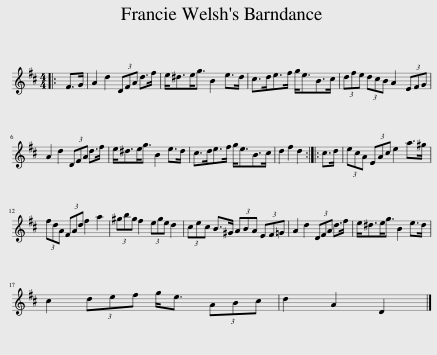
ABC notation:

X:1
L:1/8
M:4/4
I:linebreak $
K:D
V:1 treble
V:1
|: F>G | A2 d2 (3DFA d>f | e<^de<g B2 e>d | c>de>f g<eB>c | (3dfe (3dcB A2 (3EFG |$ %5
 A2 d2 (3DFA d>f | e<^de<g B2 e>d | c>de>f g<eB>c | d2 f2 d2 :: c>d | %10
 (3ecA (3EAc e2 a>^g |$ (3fdA (3FAd f2 a2 | (3^gbg f2 (3ege d2 | (3cec B>^G (3ABA (3EF=G | A2 d2 (3DFA d>f | %15
 e<^de<g B2 e>d |$ c2 (3def g<e (3ABc | d2 A2 D2 |] %18
